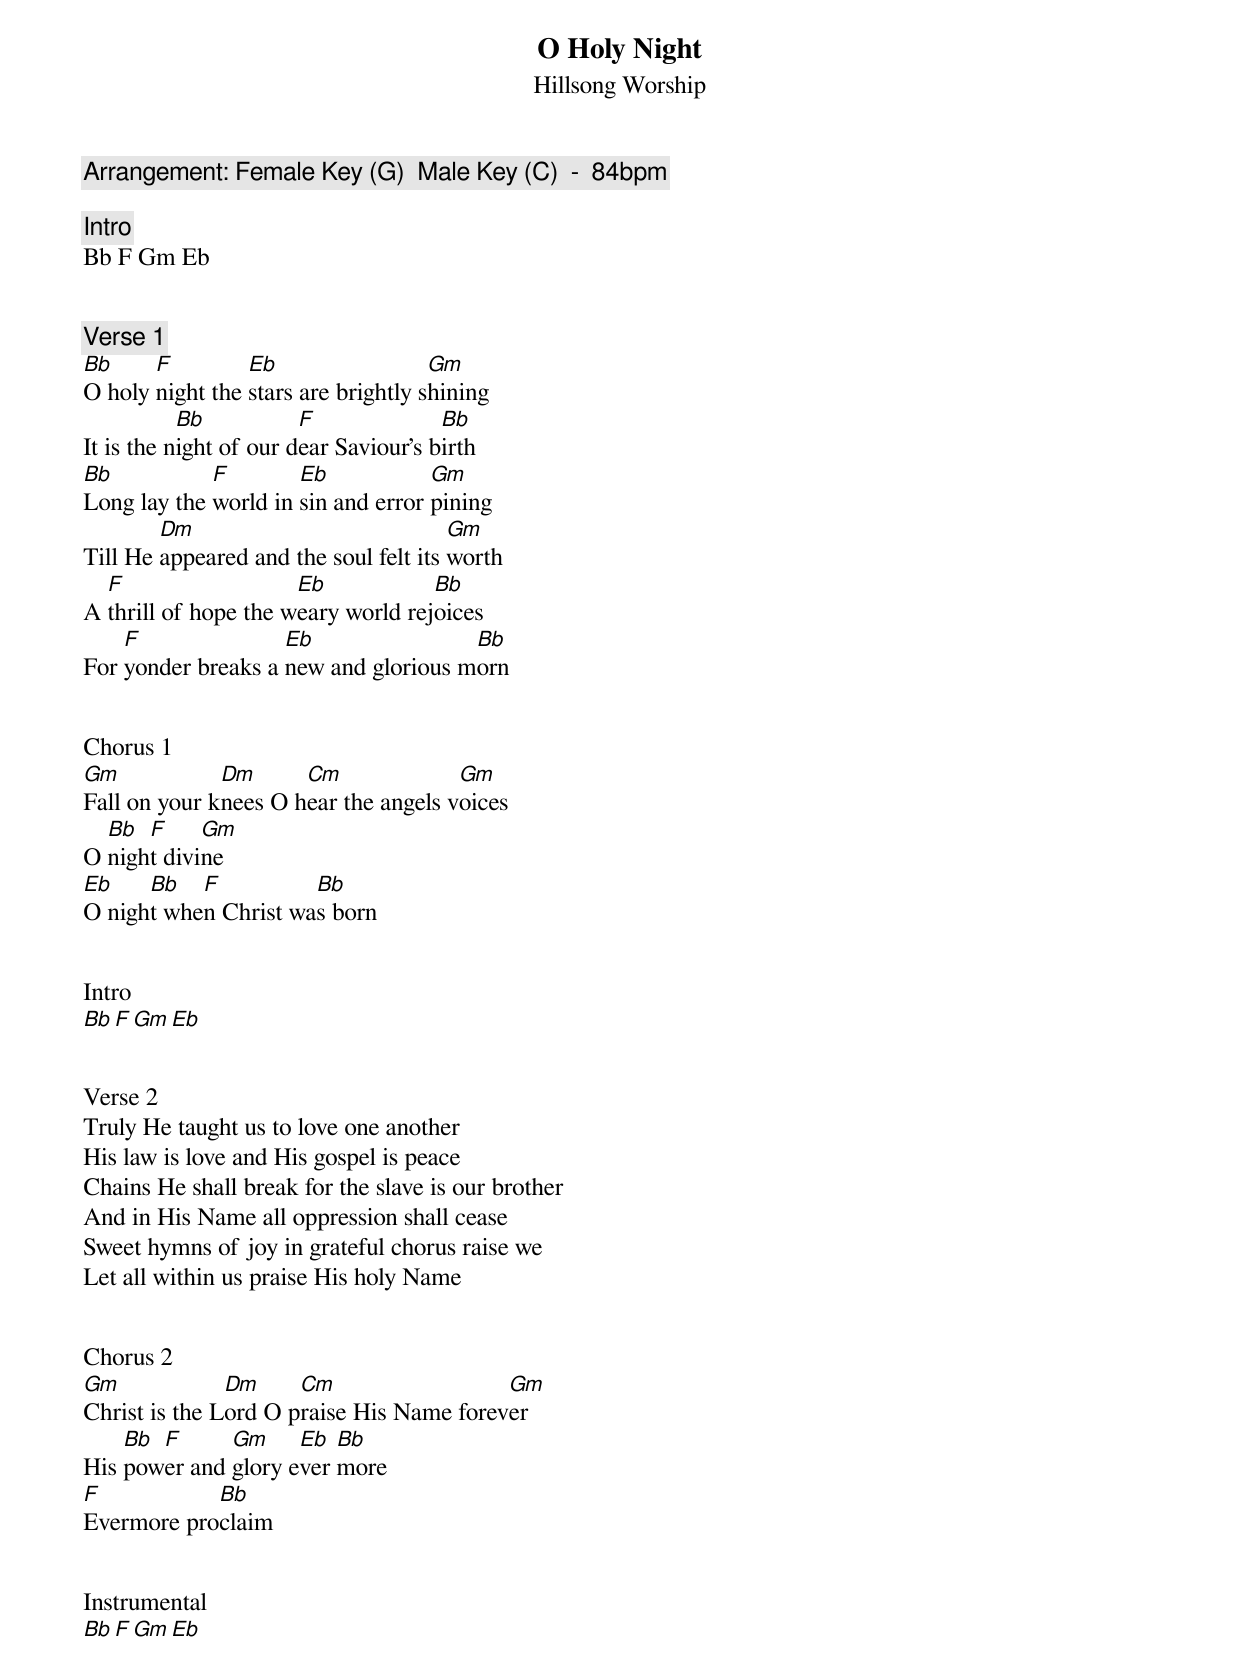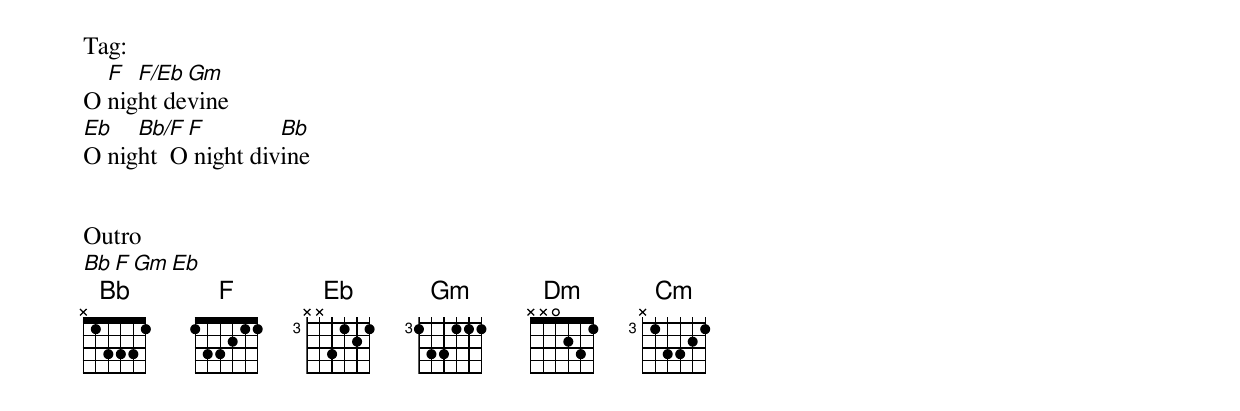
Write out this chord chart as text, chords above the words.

{title:O Holy Night }
{comment:Arrangement: Female Key (G)  Male Key (C)  -  84bpm}
{subtitle:Hillsong Worship}
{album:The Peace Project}
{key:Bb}
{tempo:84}
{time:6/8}
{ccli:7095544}

Intro
Bb F Gm Eb


Verse 1
Bb     F         Eb                  Gm
O holy night the stars are brightly shining
           Bb           F              Bb
It is the night of our dear Saviour's birth
Bb           F        Eb            Gm
Long lay the world in sin and error pining
        Dm                             Gm
Till He appeared and the soul felt its worth
  F                   Eb            Bb
A thrill of hope the weary world rejoices
    F               Eb                Bb
For yonder breaks a new and glorious morn


Chorus 1
Gm            Dm      Cm              Gm
Fall on your knees O hear the angels voices
  Bb  F     Gm
O night divine
Eb    Bb   F          Bb
O night when Christ was born


Intro
Bb F Gm Eb


Verse 2
Truly He taught us to love one another
His law is love and His gospel is peace
Chains He shall break for the slave is our brother
And in His Name all oppression shall cease
Sweet hymns of joy in grateful chorus raise we
Let all within us praise His holy Name


Chorus 2
Gm             Dm     Cm                  Gm
Christ is the Lord O praise His Name forever
    Bb F      Gm     Eb  Bb
His power and glory ever more
F           Bb
Evermore proclaim


Instrumental
Bb F Gm Eb


Tag:
  F  F/Eb Gm
O night devine
Eb   Bb/F F         Bb
O night  O night divine


Outro
Bb F Gm Eb
